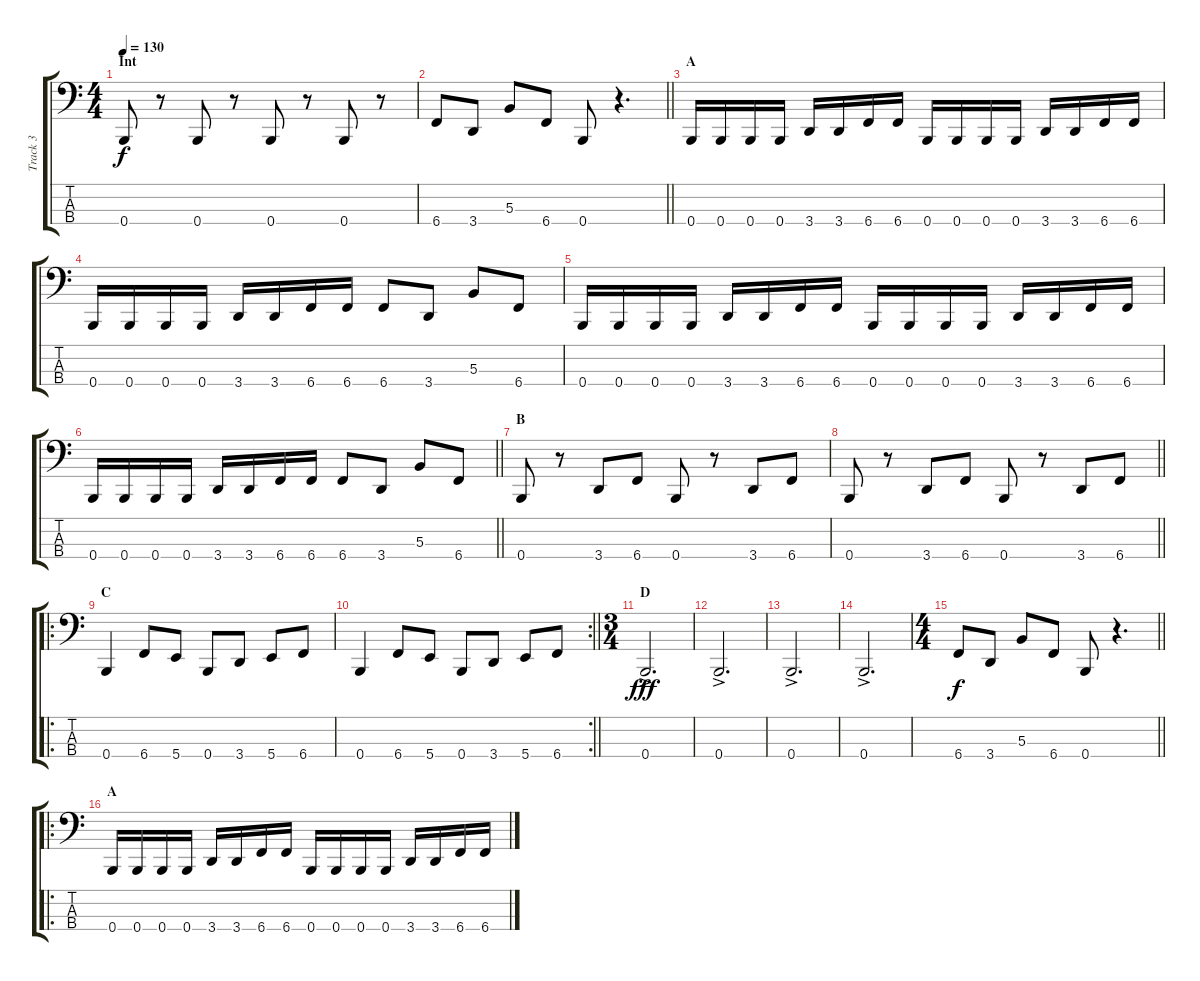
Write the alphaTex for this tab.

\track ("Track 3" "Track 3") {instrument electricbassfinger}
\staff {score tabs}
\tuning (E2 B1 Gb1 B0) {hide}
\ts (4 4)
\section ("" "Int")
\tempo 130
\clef f4
\ks c
0.4.8{dy f instrument electricbassfinger} r.8 0.4.8 r.8 0.4.8 r.8 0.4.8 r.8 |
\barLineRight lightlight
6.4.8 3.4.8 5.3.8 6.4.8 0.4.8 r.4{d} |
\section ("" "A")
0.4.16 0.4.16 0.4.16 0.4.16 3.4.16 3.4.16 6.4.16 6.4.16 0.4.16 0.4.16 0.4.16 0.4.16 3.4.16 3.4.16 6.4.16 6.4.16 |
0.4.16 0.4.16 0.4.16 0.4.16 3.4.16 3.4.16 6.4.16 6.4.16 6.4.8 3.4.8 5.3.8 6.4.8 |
0.4.16 0.4.16 0.4.16 0.4.16 3.4.16 3.4.16 6.4.16 6.4.16 0.4.16 0.4.16 0.4.16 0.4.16 3.4.16 3.4.16 6.4.16 6.4.16 |
\barLineRight lightlight
0.4.16 0.4.16 0.4.16 0.4.16 3.4.16 3.4.16 6.4.16 6.4.16 6.4.8 3.4.8 5.3.8 6.4.8 |
\section ("" "B")
0.4.8 r.8 3.4.8 6.4.8 0.4.8 r.8 3.4.8 6.4.8 |
\barLineRight lightlight
0.4.8 r.8 3.4.8 6.4.8 0.4.8 r.8 3.4.8 6.4.8 |
\ro
\section ("" "C")
0.4.4 6.4.8 5.4.8 0.4.8 3.4.8 5.4.8 6.4.8 |
\rc 2
\barLineRight lightlight
0.4.4 6.4.8 5.4.8 0.4.8 3.4.8 5.4.8 6.4.8 |
\ts (3 4)
\section ("" "D")
0.4{ac}.2{d dy fff} |
0.4{ac}.2{d} |
0.4{ac}.2{d} |
0.4{ac}.2{d} |
\ts (4 4)
\barLineRight lightlight
6.4.8{dy f} 3.4.8 5.3.8 6.4.8 0.4.8 r.4{d} |
\ro
\section ("" "A")
0.4.16 0.4.16 0.4.16 0.4.16 3.4.16 3.4.16 6.4.16 6.4.16 0.4.16 0.4.16 0.4.16 0.4.16 3.4.16 3.4.16 6.4.16 6.4.16
